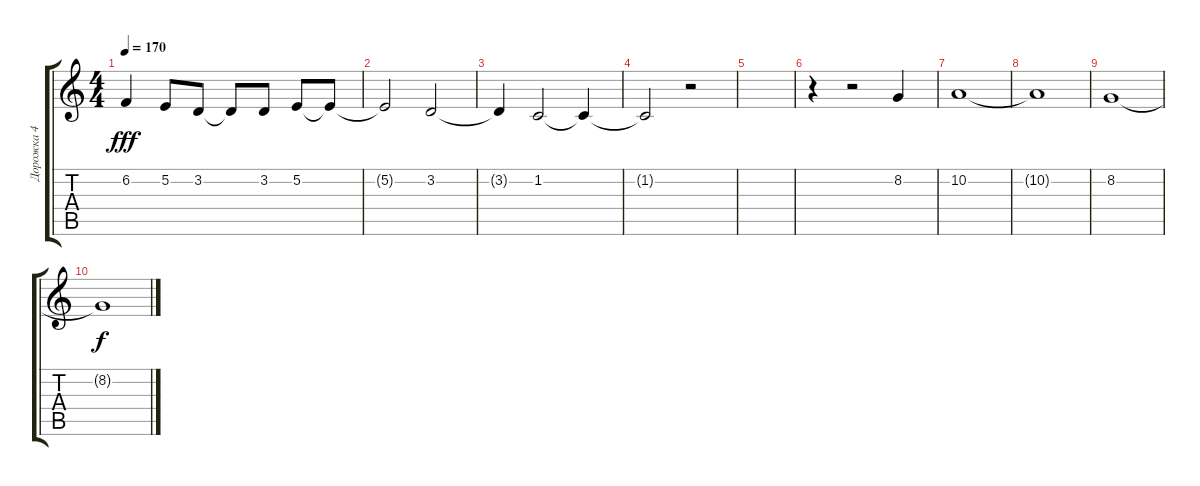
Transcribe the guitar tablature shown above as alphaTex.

\track ("Дорожка 4" "Дорожка 4") {instrument altosax}
\staff {score tabs}
\tuning (E4 B3 G3 D3 A2 E2) {hide}
\ts (4 4)
\tempo 170
\clef g2
\ks c
6.2.4{dy fff} 5.2.8 3.2.8 3.2{t}.8 3.2.8 5.2.8 5.2{t}.8 |
5.2{t}.2 3.2.2 |
3.2{t}.4 1.2.2 1.2{t}.4 |
1.2{t}.2 r.2 |
|
r.4 r.2 8.2.4 |
10.2.1 |
10.2{t}.1 |
8.2.1 |
8.2{t}.1{dy f}
